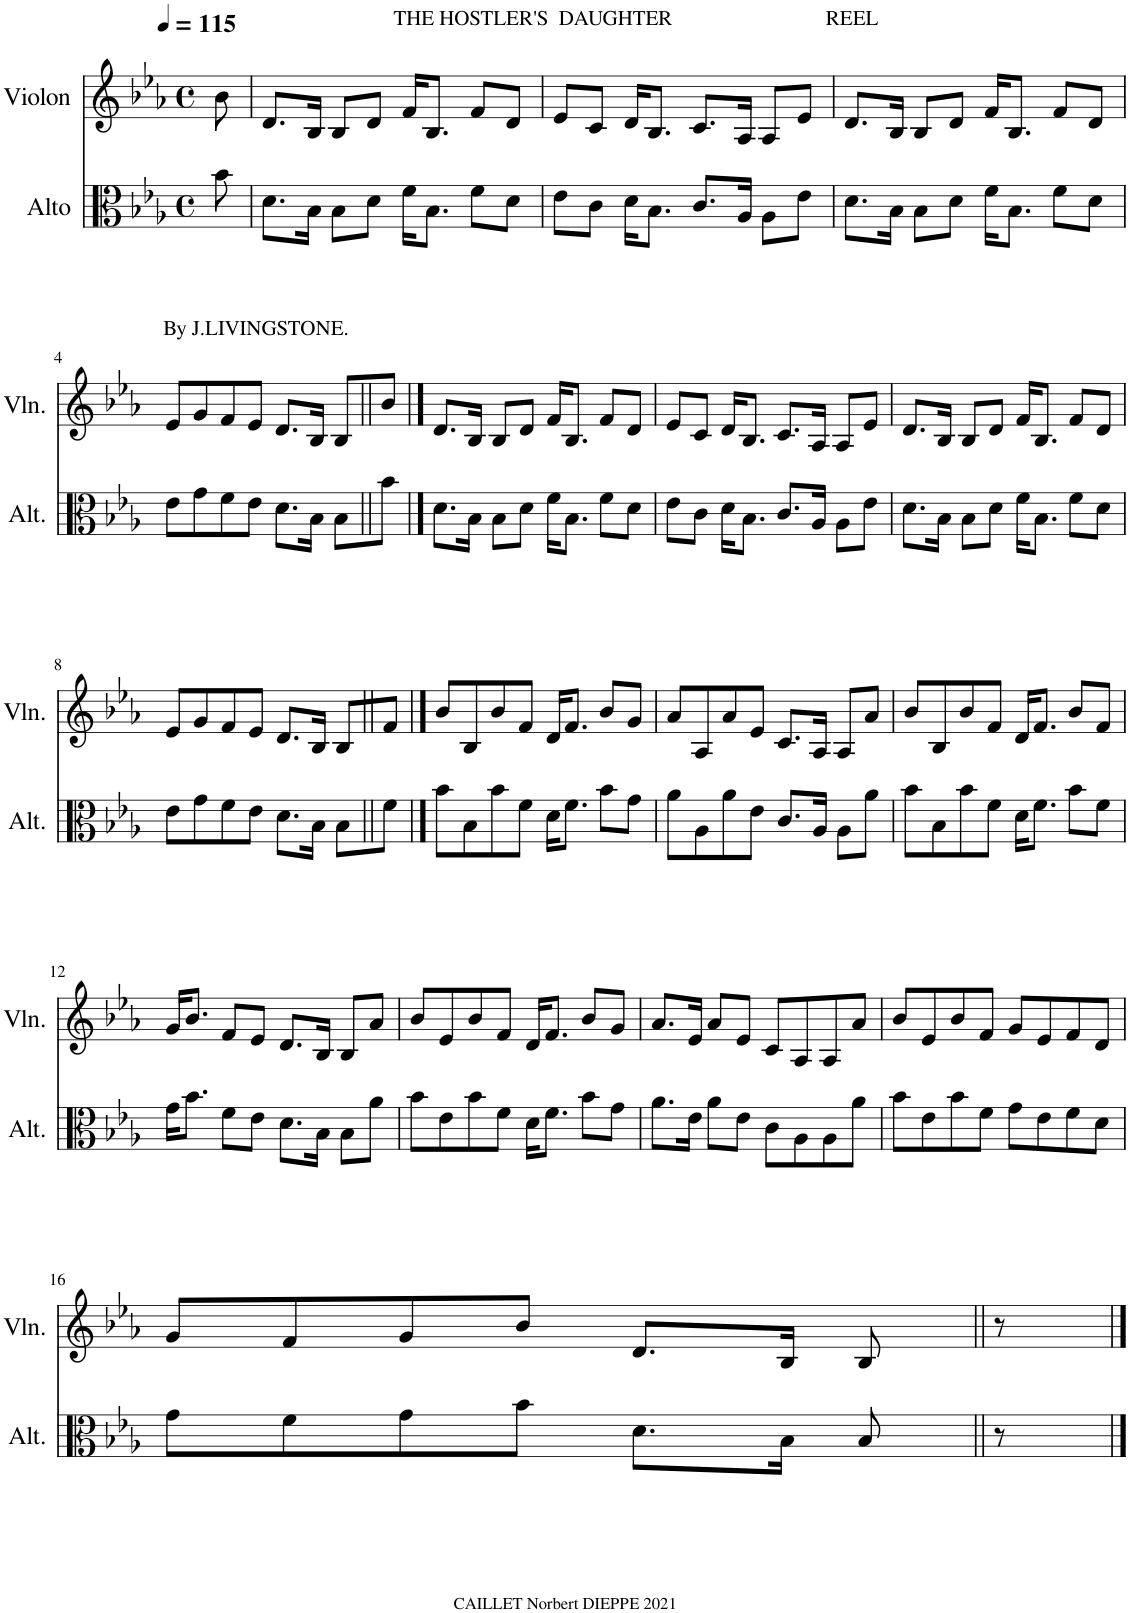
**kern	**kern
*part2	*part1
*staff2	*staff1
*I"Alto	*I"Violon
*I'Alt.	*I'Vln.
*clefC3	*clefG2
*k[b-e-a-]	*k[b-e-a-]
*M4/4	*M4/4
*met(c)	*met(c)
*MM115	*MM115
=	=
8b-\	8b-\
=1	=1
8.d\L	8.d/L
16B-\Jk	16B-/Jk
8B-\L	8B-/L
8d\J	8d/J
16f\KL	16f/KL
8.B-\J	8.B-/J
8f\L	8f/L
8d\J	8d/J
=2	=2
!	!LO:TX:a:t=THE HOSTLER'S  DAUGHTER
8e-\L	8e-/L
8c\J	8c/J
16d\KL	16d/KL
8.B-\J	8.B-/J
8.c/L	8.c/L
16A-/Jk	16A-/Jk
8A-\L	8A-/L
8e-\J	8e-/J
=3	=3
!	!LO:TX:a:t=REEL
8.d\L	8.d/L
16B-\Jk	16B-/Jk
8B-\L	8B-/L
8d\J	8d/J
16f\KL	16f/KL
8.B-\J	8.B-/J
8f\L	8f/L
8d\J	8d/J
!!LO:LB:g=z
=4	=4
!	!LO:TX:a:t=By J.LIVINGSTONE.
8e-\L	8e-/L
8g\	8g/
8f\	8f/
8e-\J	8e-/J
8.d\L	8.d/L
16B-\Jk	16B-/Jk
8B-\L	8B-/L
8b-\J	8b-/J
==5	==5
8.d\L	8.d/L
16B-\Jk	16B-/Jk
8B-\L	8B-/L
8d\J	8d/J
16f\KL	16f/KL
8.B-\J	8.B-/J
8f\L	8f/L
8d\J	8d/J
=6	=6
8e-\L	8e-/L
8c\J	8c/J
16d\KL	16d/KL
8.B-\J	8.B-/J
8.c/L	8.c/L
16A-/Jk	16A-/Jk
8A-\L	8A-/L
8e-\J	8e-/J
=7	=7
8.d\L	8.d/L
16B-\Jk	16B-/Jk
8B-\L	8B-/L
8d\J	8d/J
16f\KL	16f/KL
8.B-\J	8.B-/J
8f\L	8f/L
8d\J	8d/J
!!LO:LB:g=z
=8	=8
8e-\L	8e-/L
8g\	8g/
8f\	8f/
8e-\J	8e-/J
8.d\L	8.d/L
16B-\Jk	16B-/Jk
8B-\L	8B-/L
8f\J	8f/J
==9	==9
8b-\L	8b-/L
8B-\	8B-/
8b-\	8b-/
8f\J	8f/J
16d\KL	16d/KL
8.f\J	8.f/J
8b-\L	8b-/L
8g\J	8g/J
=10	=10
8a-\L	8a-/L
8A-\	8A-/
8a-\	8a-/
8e-\J	8e-/J
8.c/L	8.c/L
16A-/Jk	16A-/Jk
8A-\L	8A-/L
8a-\J	8a-/J
=11	=11
8b-\L	8b-/L
8B-\	8B-/
8b-\	8b-/
8f\J	8f/J
16d\KL	16d/KL
8.f\J	8.f/J
8b-\L	8b-/L
8f\J	8f/J
!!LO:LB:g=z
=12	=12
16g\KL	16g/KL
8.b-\J	8.b-/J
8f\L	8f/L
8e-\J	8e-/J
8.d\L	8.d/L
16B-\Jk	16B-/Jk
8B-\L	8B-/L
8a-\J	8a-/J
=13	=13
8b-\L	8b-/L
8e-\	8e-/
8b-\	8b-/
8f\J	8f/J
16d\KL	16d/KL
8.f\J	8.f/J
8b-\L	8b-/L
8g\J	8g/J
=14	=14
8.a-\L	8.a-/L
16e-\Jk	16e-/Jk
8a-\L	8a-/L
8e-\J	8e-/J
8c\L	8c/L
8A-\	8A-/
8A-\	8A-/
8a-\J	8a-/J
=15	=15
8b-\L	8b-/L
8e-\	8e-/
8b-\	8b-/
8f\J	8f/J
8g\L	8g/L
8e-\	8e-/
8f\	8f/
8d\J	8d/J
!!LO:LB:g=z
=16	=16
8g\L	8g/L
8f\	8f/
8g\	8g/
8b-\J	8b-/J
8.d\L	8.d/L
16B-\Jk	16B-/Jk
8B-/	8B-/
8r	8r
==	==
*-	*-
